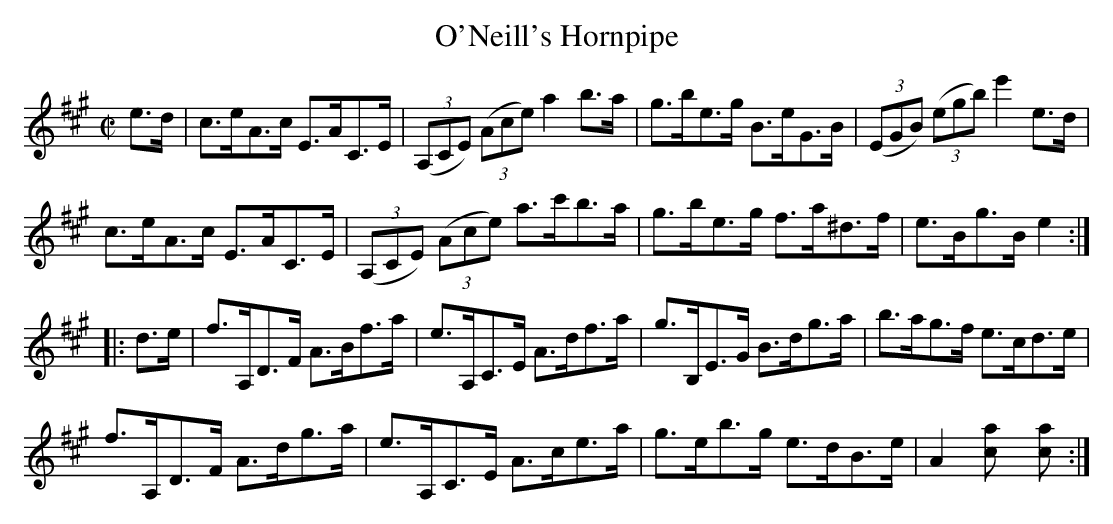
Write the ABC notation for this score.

X:1
T: O'Neill's Hornpipe
M: C|
L: 1/8
K: A
e>d|c>eA>c E>AC>E|((3A,CE) ((3Ace) a2 b>a|g>be>g B>eG>B|((3EGB) ((3egb) e'2 e>d|
    c>eA>c E>AC>E|((3A,CE) ((3Ace) a>c'b>a | g>be>g f>a^d>f | e>Bg>B e2 :|
|: d>e | f>A,D>F A>Bf>a | e>A,C>E A>df>a | g>B,E>G B>dg>a | b>ag>f e>cd>e |
         f>A,D>F A>dg>a | e>A,C>E A>ce>a | g>eb>g e>dB>e | A2 [a2c] [a2c] :|
